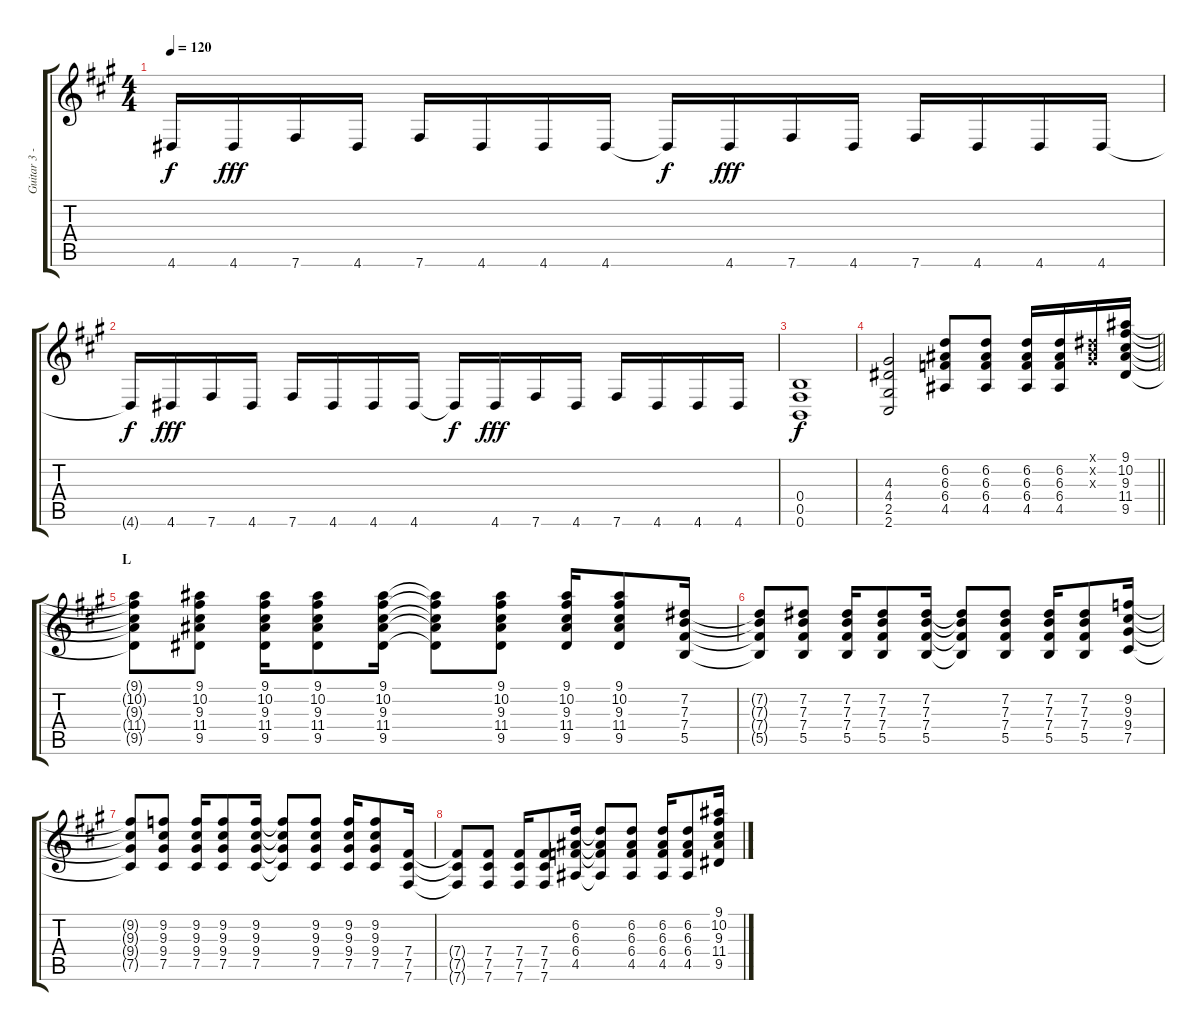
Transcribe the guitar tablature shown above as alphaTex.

\track ("Guitar 3 - Aoi" "Guitar 3 -") {instrument distortionguitar}
\staff {score tabs}
\tuning (Db4 Ab3 E3 B2 Gb2 B1) {hide}
\ts (4 4)
\tempo 120
\clef g2
\ks a
4.6{t}.16{dy f} 4.6.16{dy fff} 7.6.16 4.6.16 7.6.16 4.6.16 4.6.16 4.6.16 4.6{t}.16{dy f} 4.6.16{dy fff} 7.6.16 4.6.16 7.6.16 4.6.16 4.6.16 4.6.16 |
4.6{t}.16{dy f} 4.6.16{dy fff} 7.6.16 4.6.16 7.6.16 4.6.16 4.6.16 4.6.16 4.6{t}.16{dy f} 4.6.16{dy fff} 7.6.16 4.6.16 7.6.16 4.6.16 4.6.16 4.6.16 |
(0.4 0.5 0.6).1{dy f} |
\barLineRight lightlight
(4.3 4.4 2.5 2.6).2 (6.2 6.3 6.4 4.5).8 (6.2 6.3 6.4 4.5).8 (6.2 6.3 6.4 4.5).16 (6.2 6.3 6.4 4.5).16 (2.1{x} 3.2{x} 4.3{x}).16 (9.1 10.2 9.3 11.4 9.5).16 |
\section ("" "L")
(9.1{t} 10.2{t} 9.3{t} 11.4{t} 9.5{t}).8 (9.1 10.2 9.3 11.4 9.5).8 (9.1 10.2 9.3 11.4 9.5).16 (9.1 10.2 9.3 11.4 9.5).8 (9.1 10.2 9.3 11.4 9.5).16 (9.1{t} 10.2{t} 9.3{t} 11.4{t} 9.5{t}).8 (9.1 10.2 9.3 11.4 9.5).8 (9.1 10.2 9.3 11.4 9.5).16 (9.1 10.2 9.3 11.4 9.5).8 (7.2 7.3 7.4 5.5).16 |
(7.2{t} 7.3{t} 7.4{t} 5.5{t}).8 (7.2 7.3 7.4 5.5).8 (7.2 7.3 7.4 5.5).16 (7.2 7.3 7.4 5.5).8 (7.2 7.3 7.4 5.5).16 (7.2{t} 7.3{t} 7.4{t} 5.5{t}).8 (7.2 7.3 7.4 5.5).8 (7.2 7.3 7.4 5.5).16 (7.2 7.3 7.4 5.5).8 (9.2 9.3 9.4 7.5).16 |
(9.2{t} 9.3{t} 9.4{t} 7.5{t}).8 (9.2 9.3 9.4 7.5).8 (9.2 9.3 9.4 7.5).16 (9.2 9.3 9.4 7.5).8 (9.2 9.3 9.4 7.5).16 (9.2{t} 9.3{t} 9.4{t} 7.5{t}).8 (9.2 9.3 9.4 7.5).8 (9.2 9.3 9.4 7.5).16 (9.2 9.3 9.4 7.5).8 (7.4 7.5 7.6).16 |
(7.4{t} 7.5{t} 7.6{t}).8 (7.4 7.5 7.6).8 (7.4 7.5 7.6).16 (7.4 7.5 7.6).8 (6.2 6.3 6.4 4.5).16 (6.2{t} 6.3{t} 6.4{t} 4.5{t}).8 (6.2 6.3 6.4 4.5).8 (6.2 6.3 6.4 4.5).16 (6.2 6.3 6.4 4.5).8 (9.1 10.2 9.3 11.4 9.5).16
